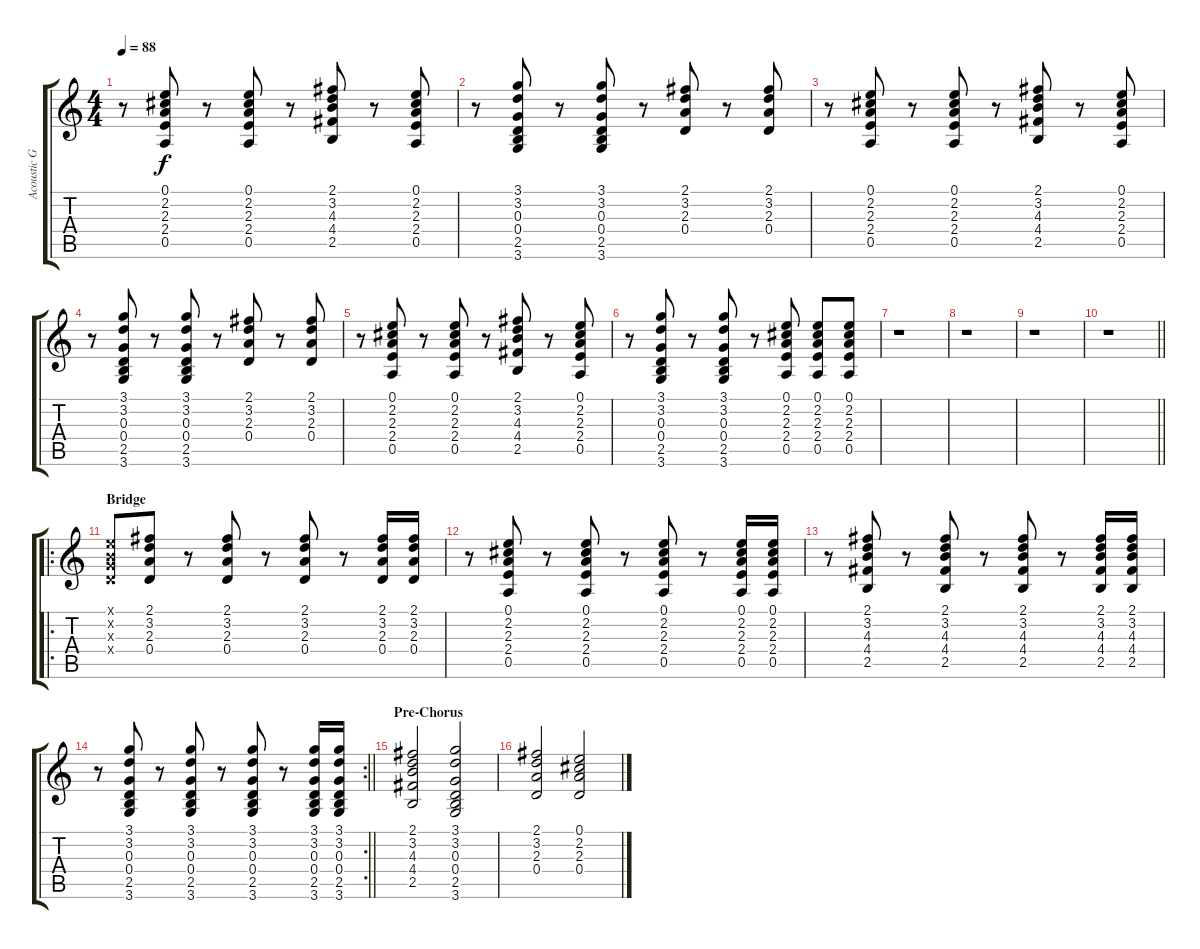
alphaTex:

\track ("Acoustic Guitar 2" "Acoustic G") {instrument acousticguitarsteel}
\staff {score tabs}
\tuning (E4 B3 G3 D3 A2 E2) {hide}
\ts (4 4)
\tempo 88
\clef g2
\ks c
r.8{dy f} (0.1 2.2 2.3 2.4 0.5).8 r.8 (0.1 2.2 2.3 2.4 0.5).8 r.8 (2.1 3.2 4.3 4.4 2.5).8 r.8 (0.1 2.2 2.3 2.4 0.5).8 |
r.8 (3.1 3.2 0.3 0.4 2.5 3.6).8 r.8 (3.1 3.2 0.3 0.4 2.5 3.6).8 r.8 (2.1 3.2 2.3 0.4).8 r.8 (2.1 3.2 2.3 0.4).8 |
r.8 (0.1 2.2 2.3 2.4 0.5).8 r.8 (0.1 2.2 2.3 2.4 0.5).8 r.8 (2.1 3.2 4.3 4.4 2.5).8 r.8 (0.1 2.2 2.3 2.4 0.5).8 |
r.8 (3.1 3.2 0.3 0.4 2.5 3.6).8 r.8 (3.1 3.2 0.3 0.4 2.5 3.6).8 r.8 (2.1 3.2 2.3 0.4).8 r.8 (2.1 3.2 2.3 0.4).8 |
r.8 (0.1 2.2 2.3 2.4 0.5).8 r.8 (0.1 2.2 2.3 2.4 0.5).8 r.8 (2.1 3.2 4.3 4.4 2.5).8 r.8 (0.1 2.2 2.3 2.4 0.5).8 |
r.8 (3.1 3.2 0.3 0.4 2.5 3.6).8 r.8 (3.1 3.2 0.3 0.4 2.5 3.6).8 r.8 (0.1 2.2 2.3 2.4 0.5).8 (0.1 2.2 2.3 2.4 0.5).8 (0.1 2.2 2.3 2.4 0.5).8 |
r.1 |
r.1 |
r.1 |
\barLineRight lightlight
r.1 |
\ro
\section ("" "Bridge")
(0.1{x} 0.2{x} 0.3{x} 0.4{x}).8 (2.1 3.2 2.3 0.4).8 r.8 (2.1 3.2 2.3 0.4).8 r.8 (2.1 3.2 2.3 0.4).8 r.8 (2.1 3.2 2.3 0.4).16 (2.1 3.2 2.3 0.4).16 |
r.8 (0.1 2.2 2.3 2.4 0.5).8 r.8 (0.1 2.2 2.3 2.4 0.5).8 r.8 (0.1 2.2 2.3 2.4 0.5).8 r.8 (0.1 2.2 2.3 2.4 0.5).16 (0.1 2.2 2.3 2.4 0.5).16 |
r.8 (2.1 3.2 4.3 4.4 2.5).8 r.8 (2.1 3.2 4.3 4.4 2.5).8 r.8 (2.1 3.2 4.3 4.4 2.5).8 r.8 (2.1 3.2 4.3 4.4 2.5).16 (2.1 3.2 4.3 4.4 2.5).16 |
\rc 2
\barLineRight lightlight
r.8 (3.1 3.2 0.3 0.4 2.5 3.6).8 r.8 (3.1 3.2 0.3 0.4 2.5 3.6).8 r.8 (3.1 3.2 0.3 0.4 2.5 3.6).8 r.8 (3.1 3.2 0.3 0.4 2.5 3.6).16 (3.1 3.2 0.3 0.4 2.5 3.6).16 |
\section ("" "Pre-Chorus")
(2.1 3.2 4.3 4.4 2.5).2 (3.1 3.2 0.3 0.4 2.5 3.6).2 |
(2.1 3.2 2.3 0.4).2 (0.1 2.2 2.3 0.4).2
